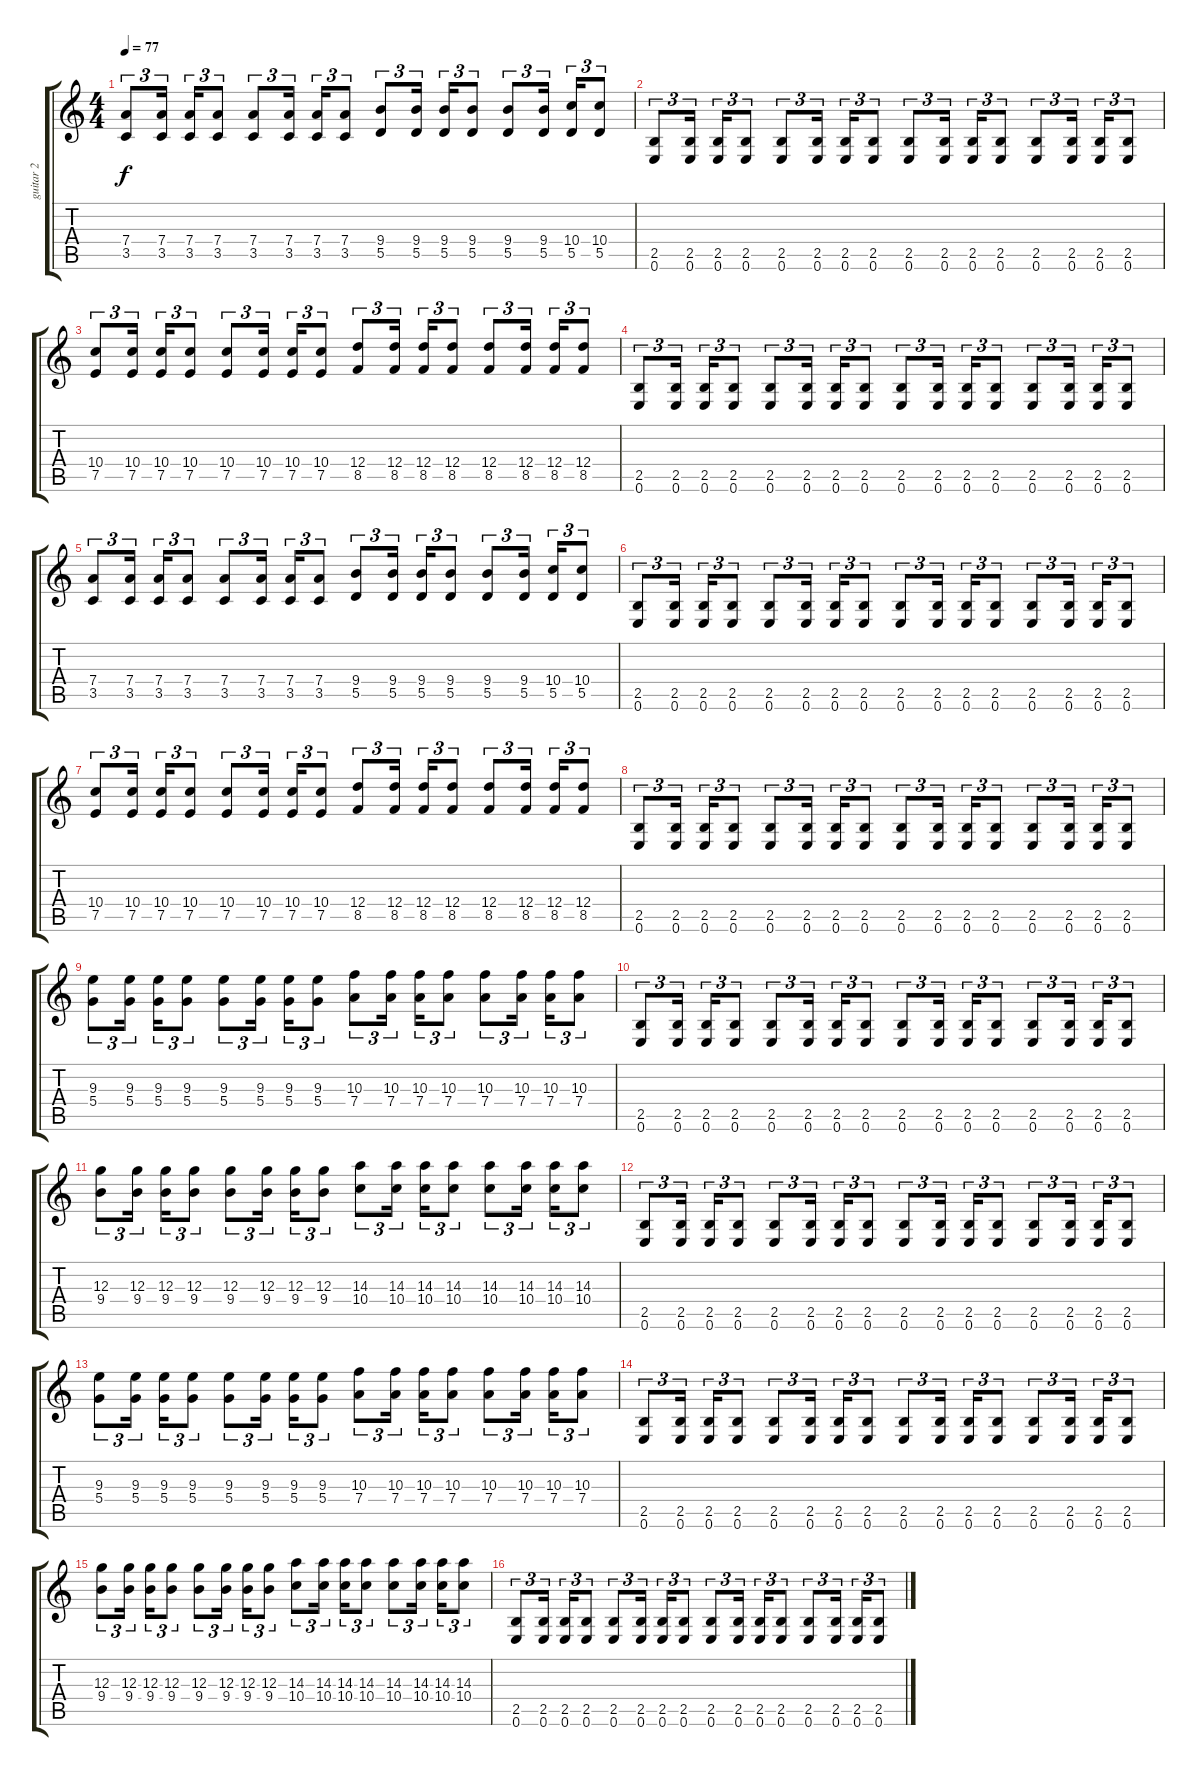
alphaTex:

\track ("guitar 2" "guitar 2") {instrument distortionguitar}
\staff {score tabs}
\tuning (E4 B3 G3 D3 A2 E2) {hide}
\ts (4 4)
\tempo 77
\clef g2
\ks c
(7.4 3.5).8{tu (3 2) dy f} (7.4 3.5).16{tu (3 2)} (7.4 3.5).16{tu (3 2)} (7.4 3.5).8{tu (3 2)} (7.4 3.5).8{tu (3 2)} (7.4 3.5).16{tu (3 2)} (7.4 3.5).16{tu (3 2)} (7.4 3.5).8{tu (3 2)} (9.4 5.5).8{tu (3 2)} (9.4 5.5).16{tu (3 2)} (9.4 5.5).16{tu (3 2)} (9.4 5.5).8{tu (3 2)} (9.4 5.5).8{tu (3 2)} (9.4 5.5).16{tu (3 2)} (10.4 5.5).16{tu (3 2)} (10.4 5.5).8{tu (3 2)} |
(2.5 0.6).8{tu (3 2)} (2.5 0.6).16{tu (3 2)} (2.5 0.6).16{tu (3 2)} (2.5 0.6).8{tu (3 2)} (2.5 0.6).8{tu (3 2)} (2.5 0.6).16{tu (3 2)} (2.5 0.6).16{tu (3 2)} (2.5 0.6).8{tu (3 2)} (2.5 0.6).8{tu (3 2)} (2.5 0.6).16{tu (3 2)} (2.5 0.6).16{tu (3 2)} (2.5 0.6).8{tu (3 2)} (2.5 0.6).8{tu (3 2)} (2.5 0.6).16{tu (3 2)} (2.5 0.6).16{tu (3 2)} (2.5 0.6).8{tu (3 2)} |
(10.4 7.5).8{tu (3 2)} (10.4 7.5).16{tu (3 2)} (10.4 7.5).16{tu (3 2)} (10.4 7.5).8{tu (3 2)} (10.4 7.5).8{tu (3 2)} (10.4 7.5).16{tu (3 2)} (10.4 7.5).16{tu (3 2)} (10.4 7.5).8{tu (3 2)} (12.4 8.5).8{tu (3 2)} (12.4 8.5).16{tu (3 2)} (12.4 8.5).16{tu (3 2)} (12.4 8.5).8{tu (3 2)} (12.4 8.5).8{tu (3 2)} (12.4 8.5).16{tu (3 2)} (12.4 8.5).16{tu (3 2)} (12.4 8.5).8{tu (3 2)} |
(2.5 0.6).8{tu (3 2)} (2.5 0.6).16{tu (3 2)} (2.5 0.6).16{tu (3 2)} (2.5 0.6).8{tu (3 2)} (2.5 0.6).8{tu (3 2)} (2.5 0.6).16{tu (3 2)} (2.5 0.6).16{tu (3 2)} (2.5 0.6).8{tu (3 2)} (2.5 0.6).8{tu (3 2)} (2.5 0.6).16{tu (3 2)} (2.5 0.6).16{tu (3 2)} (2.5 0.6).8{tu (3 2)} (2.5 0.6).8{tu (3 2)} (2.5 0.6).16{tu (3 2)} (2.5 0.6).16{tu (3 2)} (2.5 0.6).8{tu (3 2)} |
(7.4 3.5).8{tu (3 2)} (7.4 3.5).16{tu (3 2)} (7.4 3.5).16{tu (3 2)} (7.4 3.5).8{tu (3 2)} (7.4 3.5).8{tu (3 2)} (7.4 3.5).16{tu (3 2)} (7.4 3.5).16{tu (3 2)} (7.4 3.5).8{tu (3 2)} (9.4 5.5).8{tu (3 2)} (9.4 5.5).16{tu (3 2)} (9.4 5.5).16{tu (3 2)} (9.4 5.5).8{tu (3 2)} (9.4 5.5).8{tu (3 2)} (9.4 5.5).16{tu (3 2)} (10.4 5.5).16{tu (3 2)} (10.4 5.5).8{tu (3 2)} |
(2.5 0.6).8{tu (3 2)} (2.5 0.6).16{tu (3 2)} (2.5 0.6).16{tu (3 2)} (2.5 0.6).8{tu (3 2)} (2.5 0.6).8{tu (3 2)} (2.5 0.6).16{tu (3 2)} (2.5 0.6).16{tu (3 2)} (2.5 0.6).8{tu (3 2)} (2.5 0.6).8{tu (3 2)} (2.5 0.6).16{tu (3 2)} (2.5 0.6).16{tu (3 2)} (2.5 0.6).8{tu (3 2)} (2.5 0.6).8{tu (3 2)} (2.5 0.6).16{tu (3 2)} (2.5 0.6).16{tu (3 2)} (2.5 0.6).8{tu (3 2)} |
(10.4 7.5).8{tu (3 2)} (10.4 7.5).16{tu (3 2)} (10.4 7.5).16{tu (3 2)} (10.4 7.5).8{tu (3 2)} (10.4 7.5).8{tu (3 2)} (10.4 7.5).16{tu (3 2)} (10.4 7.5).16{tu (3 2)} (10.4 7.5).8{tu (3 2)} (12.4 8.5).8{tu (3 2)} (12.4 8.5).16{tu (3 2)} (12.4 8.5).16{tu (3 2)} (12.4 8.5).8{tu (3 2)} (12.4 8.5).8{tu (3 2)} (12.4 8.5).16{tu (3 2)} (12.4 8.5).16{tu (3 2)} (12.4 8.5).8{tu (3 2)} |
(2.5 0.6).8{tu (3 2)} (2.5 0.6).16{tu (3 2)} (2.5 0.6).16{tu (3 2)} (2.5 0.6).8{tu (3 2)} (2.5 0.6).8{tu (3 2)} (2.5 0.6).16{tu (3 2)} (2.5 0.6).16{tu (3 2)} (2.5 0.6).8{tu (3 2)} (2.5 0.6).8{tu (3 2)} (2.5 0.6).16{tu (3 2)} (2.5 0.6).16{tu (3 2)} (2.5 0.6).8{tu (3 2)} (2.5 0.6).8{tu (3 2)} (2.5 0.6).16{tu (3 2)} (2.5 0.6).16{tu (3 2)} (2.5 0.6).8{tu (3 2)} |
(9.3 5.4).8{tu (3 2)} (9.3 5.4).16{tu (3 2)} (9.3 5.4).16{tu (3 2)} (9.3 5.4).8{tu (3 2)} (9.3 5.4).8{tu (3 2)} (9.3 5.4).16{tu (3 2)} (9.3 5.4).16{tu (3 2)} (9.3 5.4).8{tu (3 2)} (10.3 7.4).8{tu (3 2)} (10.3 7.4).16{tu (3 2)} (10.3 7.4).16{tu (3 2)} (10.3 7.4).8{tu (3 2)} (10.3 7.4).8{tu (3 2)} (10.3 7.4).16{tu (3 2)} (10.3 7.4).16{tu (3 2)} (10.3 7.4).8{tu (3 2)} |
(2.5 0.6).8{tu (3 2)} (2.5 0.6).16{tu (3 2)} (2.5 0.6).16{tu (3 2)} (2.5 0.6).8{tu (3 2)} (2.5 0.6).8{tu (3 2)} (2.5 0.6).16{tu (3 2)} (2.5 0.6).16{tu (3 2)} (2.5 0.6).8{tu (3 2)} (2.5 0.6).8{tu (3 2)} (2.5 0.6).16{tu (3 2)} (2.5 0.6).16{tu (3 2)} (2.5 0.6).8{tu (3 2)} (2.5 0.6).8{tu (3 2)} (2.5 0.6).16{tu (3 2)} (2.5 0.6).16{tu (3 2)} (2.5 0.6).8{tu (3 2)} |
(12.3 9.4).8{tu (3 2)} (12.3 9.4).16{tu (3 2)} (12.3 9.4).16{tu (3 2)} (12.3 9.4).8{tu (3 2)} (12.3 9.4).8{tu (3 2)} (12.3 9.4).16{tu (3 2)} (12.3 9.4).16{tu (3 2)} (12.3 9.4).8{tu (3 2)} (14.3 10.4).8{tu (3 2)} (14.3 10.4).16{tu (3 2)} (14.3 10.4).16{tu (3 2)} (14.3 10.4).8{tu (3 2)} (14.3 10.4).8{tu (3 2)} (14.3 10.4).16{tu (3 2)} (14.3 10.4).16{tu (3 2)} (14.3 10.4).8{tu (3 2)} |
(2.5 0.6).8{tu (3 2)} (2.5 0.6).16{tu (3 2)} (2.5 0.6).16{tu (3 2)} (2.5 0.6).8{tu (3 2)} (2.5 0.6).8{tu (3 2)} (2.5 0.6).16{tu (3 2)} (2.5 0.6).16{tu (3 2)} (2.5 0.6).8{tu (3 2)} (2.5 0.6).8{tu (3 2)} (2.5 0.6).16{tu (3 2)} (2.5 0.6).16{tu (3 2)} (2.5 0.6).8{tu (3 2)} (2.5 0.6).8{tu (3 2)} (2.5 0.6).16{tu (3 2)} (2.5 0.6).16{tu (3 2)} (2.5 0.6).8{tu (3 2)} |
(9.3 5.4).8{tu (3 2)} (9.3 5.4).16{tu (3 2)} (9.3 5.4).16{tu (3 2)} (9.3 5.4).8{tu (3 2)} (9.3 5.4).8{tu (3 2)} (9.3 5.4).16{tu (3 2)} (9.3 5.4).16{tu (3 2)} (9.3 5.4).8{tu (3 2)} (10.3 7.4).8{tu (3 2)} (10.3 7.4).16{tu (3 2)} (10.3 7.4).16{tu (3 2)} (10.3 7.4).8{tu (3 2)} (10.3 7.4).8{tu (3 2)} (10.3 7.4).16{tu (3 2)} (10.3 7.4).16{tu (3 2)} (10.3 7.4).8{tu (3 2)} |
(2.5 0.6).8{tu (3 2)} (2.5 0.6).16{tu (3 2)} (2.5 0.6).16{tu (3 2)} (2.5 0.6).8{tu (3 2)} (2.5 0.6).8{tu (3 2)} (2.5 0.6).16{tu (3 2)} (2.5 0.6).16{tu (3 2)} (2.5 0.6).8{tu (3 2)} (2.5 0.6).8{tu (3 2)} (2.5 0.6).16{tu (3 2)} (2.5 0.6).16{tu (3 2)} (2.5 0.6).8{tu (3 2)} (2.5 0.6).8{tu (3 2)} (2.5 0.6).16{tu (3 2)} (2.5 0.6).16{tu (3 2)} (2.5 0.6).8{tu (3 2)} |
(12.3 9.4).8{tu (3 2)} (12.3 9.4).16{tu (3 2)} (12.3 9.4).16{tu (3 2)} (12.3 9.4).8{tu (3 2)} (12.3 9.4).8{tu (3 2)} (12.3 9.4).16{tu (3 2)} (12.3 9.4).16{tu (3 2)} (12.3 9.4).8{tu (3 2)} (14.3 10.4).8{tu (3 2)} (14.3 10.4).16{tu (3 2)} (14.3 10.4).16{tu (3 2)} (14.3 10.4).8{tu (3 2)} (14.3 10.4).8{tu (3 2)} (14.3 10.4).16{tu (3 2)} (14.3 10.4).16{tu (3 2)} (14.3 10.4).8{tu (3 2)} |
(2.5 0.6).8{tu (3 2)} (2.5 0.6).16{tu (3 2)} (2.5 0.6).16{tu (3 2)} (2.5 0.6).8{tu (3 2)} (2.5 0.6).8{tu (3 2)} (2.5 0.6).16{tu (3 2)} (2.5 0.6).16{tu (3 2)} (2.5 0.6).8{tu (3 2)} (2.5 0.6).8{tu (3 2)} (2.5 0.6).16{tu (3 2)} (2.5 0.6).16{tu (3 2)} (2.5 0.6).8{tu (3 2)} (2.5 0.6).8{tu (3 2)} (2.5 0.6).16{tu (3 2)} (2.5 0.6).16{tu (3 2)} (2.5 0.6).8{tu (3 2)}
